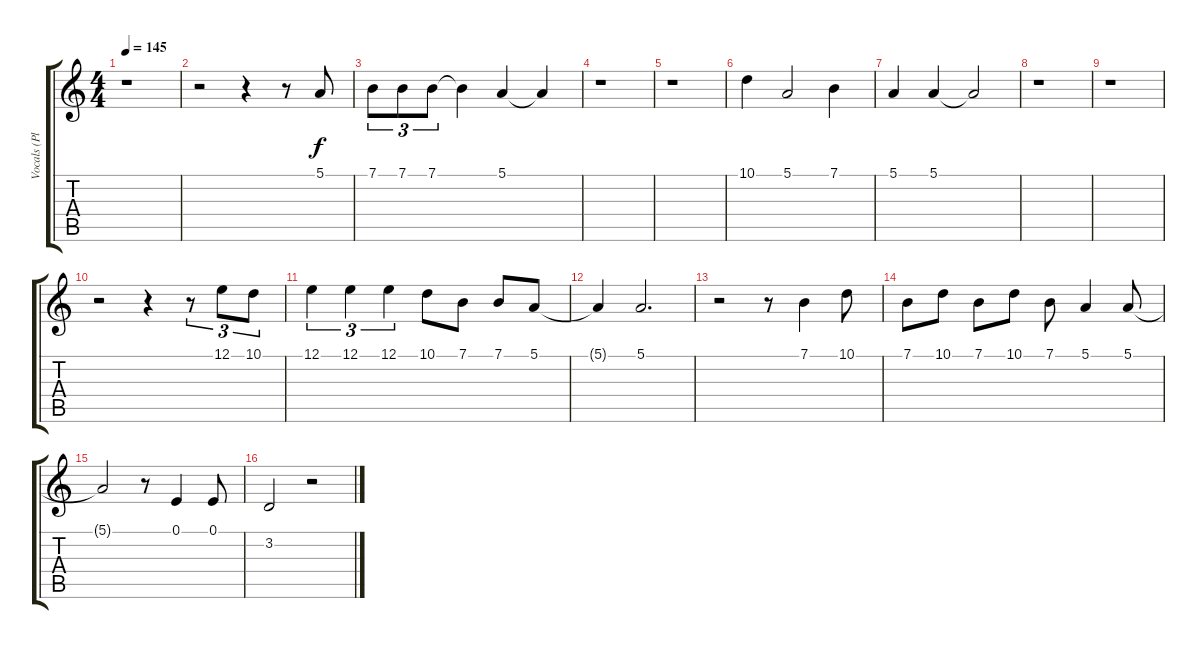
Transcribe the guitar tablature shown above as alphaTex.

\track ("Vocals (Plant)" "Vocals (Pl") {instrument lead2sawtooth}
\staff {score tabs}
\tuning (E4 B3 G3 D3 A2 E2) {hide}
\ts (4 4)
\tempo 145
\clef g2
\ks c
r.1{dy f} |
r.2 r.4 r.8 5.1.8 |
7.1.8{tu (3 2)} 7.1.8{tu (3 2)} 7.1.8{tu (3 2)} 7.1{t}.4 5.1.4 5.1{t}.4 |
r.1 |
r.1 |
10.1.4 5.1.2 7.1.4 |
5.1.4 5.1.4 5.1{t}.2 |
r.1 |
r.1 |
r.2 r.4 r.8{tu (3 2)} 12.1.8{tu (3 2)} 10.1.8{tu (3 2)} |
12.1.4{tu (3 2)} 12.1.4{tu (3 2)} 12.1.4{tu (3 2)} 10.1.8 7.1.8 7.1.8 5.1.8 |
5.1{t}.4 5.1.2{d} |
r.2 r.8 7.1.4 10.1.8 |
7.1.8 10.1.8 7.1.8 10.1.8 7.1.8 5.1.4 5.1.8 |
5.1{t}.2 r.8 0.1.4 0.1.8 |
3.2.2 r.2
